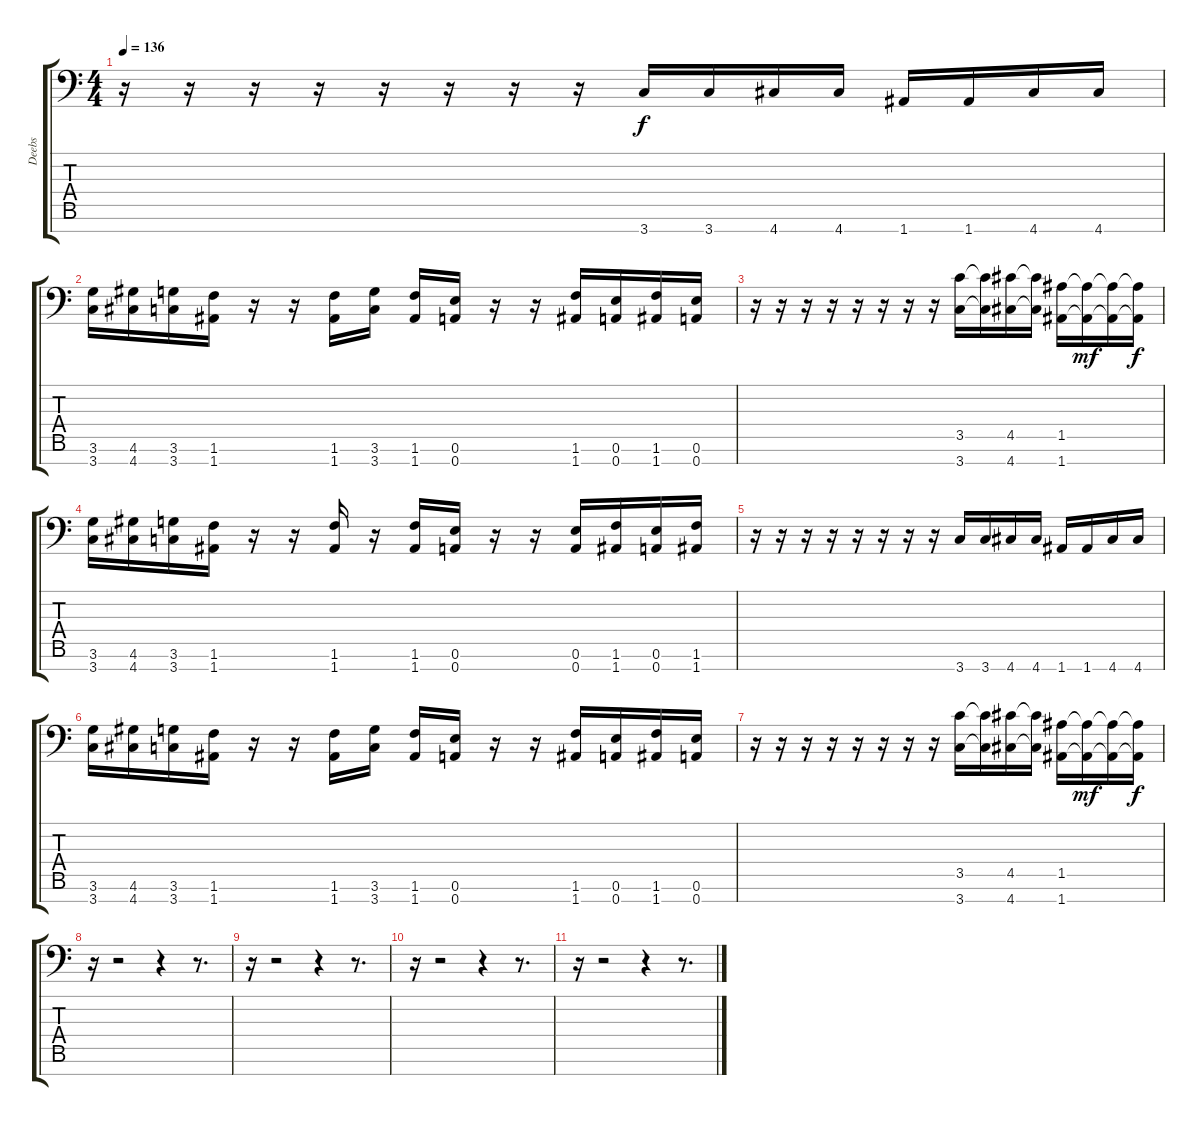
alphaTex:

\track ("Deebs" "Deebs") {instrument distortionguitar}
\staff {score tabs}
\tuning (E4 B3 G3 D3 A2 E2 A1) {hide}
\ts (4 4)
\tempo 136
\clef f4
\ks c
r.16{dy f} r.16 r.16 r.16 r.16 r.16 r.16 r.16 3.7.16 3.7.16 4.7.16 4.7.16 1.7.16 1.7.16 4.7.16 4.7.16 |
(3.6 3.7).16 (4.6 4.7).16 (3.6 3.7).16 (1.6 1.7).16 r.16 r.16 (1.6 1.7).16 (3.6 3.7).16 (1.6 1.7).16 (0.6 0.7).16 r.16 r.16 (1.6 1.7).16 (0.6 0.7).16 (1.6 1.7).16 (0.6 0.7).16 |
r.16 r.16 r.16 r.16 r.16 r.16 r.16 r.16 (3.5 3.7).16 (3.5{t} 3.7{t}).16 (4.5 4.7).16 (4.5{t} 4.7{t}).16 (1.5 1.7).16 (1.5{t} 1.7{t}).16{dy mf} (1.5{t} 1.7{t}).16 (1.5{t} 1.7{t}).16{dy f} |
(3.6 3.7).16 (4.6 4.7).16 (3.6 3.7).16 (1.6 1.7).16 r.16 r.16 (1.6 1.7).16 r.16 (1.6 1.7).16 (0.6 0.7).16 r.16 r.16 (0.6 0.7).16 (1.6 1.7).16 (0.6 0.7).16 (1.6 1.7).16 |
r.16 r.16 r.16 r.16 r.16 r.16 r.16 r.16 3.7.16 3.7.16 4.7.16 4.7.16 1.7.16 1.7.16 4.7.16 4.7.16 |
(3.6 3.7).16 (4.6 4.7).16 (3.6 3.7).16 (1.6 1.7).16 r.16 r.16 (1.6 1.7).16 (3.6 3.7).16 (1.6 1.7).16 (0.6 0.7).16 r.16 r.16 (1.6 1.7).16 (0.6 0.7).16 (1.6 1.7).16 (0.6 0.7).16 |
r.16 r.16 r.16 r.16 r.16 r.16 r.16 r.16 (3.5 3.7).16 (3.5{t} 3.7{t}).16 (4.5 4.7).16 (4.5{t} 4.7{t}).16 (1.5 1.7).16 (1.5{t} 1.7{t}).16{dy mf} (1.5{t} 1.7{t}).16 (1.5{t} 1.7{t}).16{dy f} |
r.16 r.2 r.4 r.8{d} |
r.16 r.2 r.4 r.8{d} |
r.16 r.2 r.4 r.8{d} |
r.16 r.2 r.4 r.8{d}
